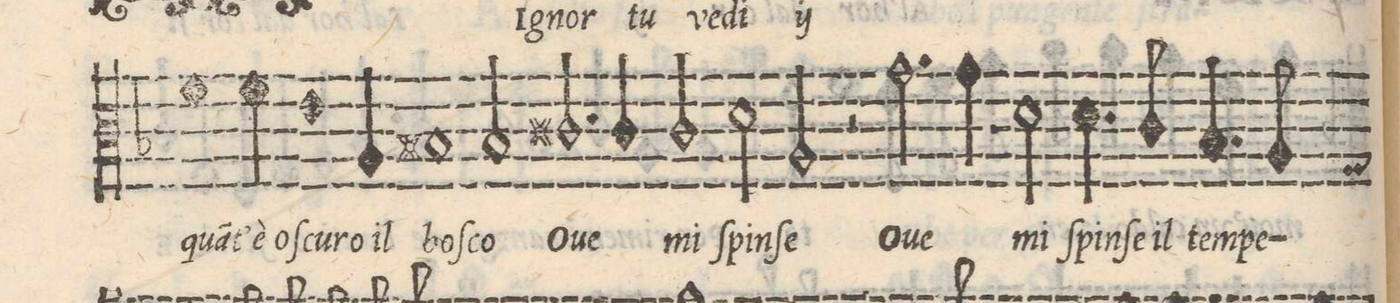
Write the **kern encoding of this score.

**kern	**text
*I"TENORE	*
*clefC3	*
*k[b-]	*
*met(c)	*
*M2/1	*
1f\	qua(n)-
=8-	=8-
2f\	-t`è_oſ-
1e\	-cu-
2A/	-ro_il
*Xcol	*
=9-	=9-
1Bn/	bo-
2B/	-ſco
2.c#X/	O-
=10-	=10-
4c#y/	-ue
2c#/	mi
2d\	ſpin-
2A/	-ſe
=11-	=11-
2r	.
2.g\	O-
4g\	-ue
2d\	mi
=12-	=12-
4.d\	ſpin-
8cny/	-ſe_il
4.B-y/	tem-
8A/	-pe-
*-	*-
